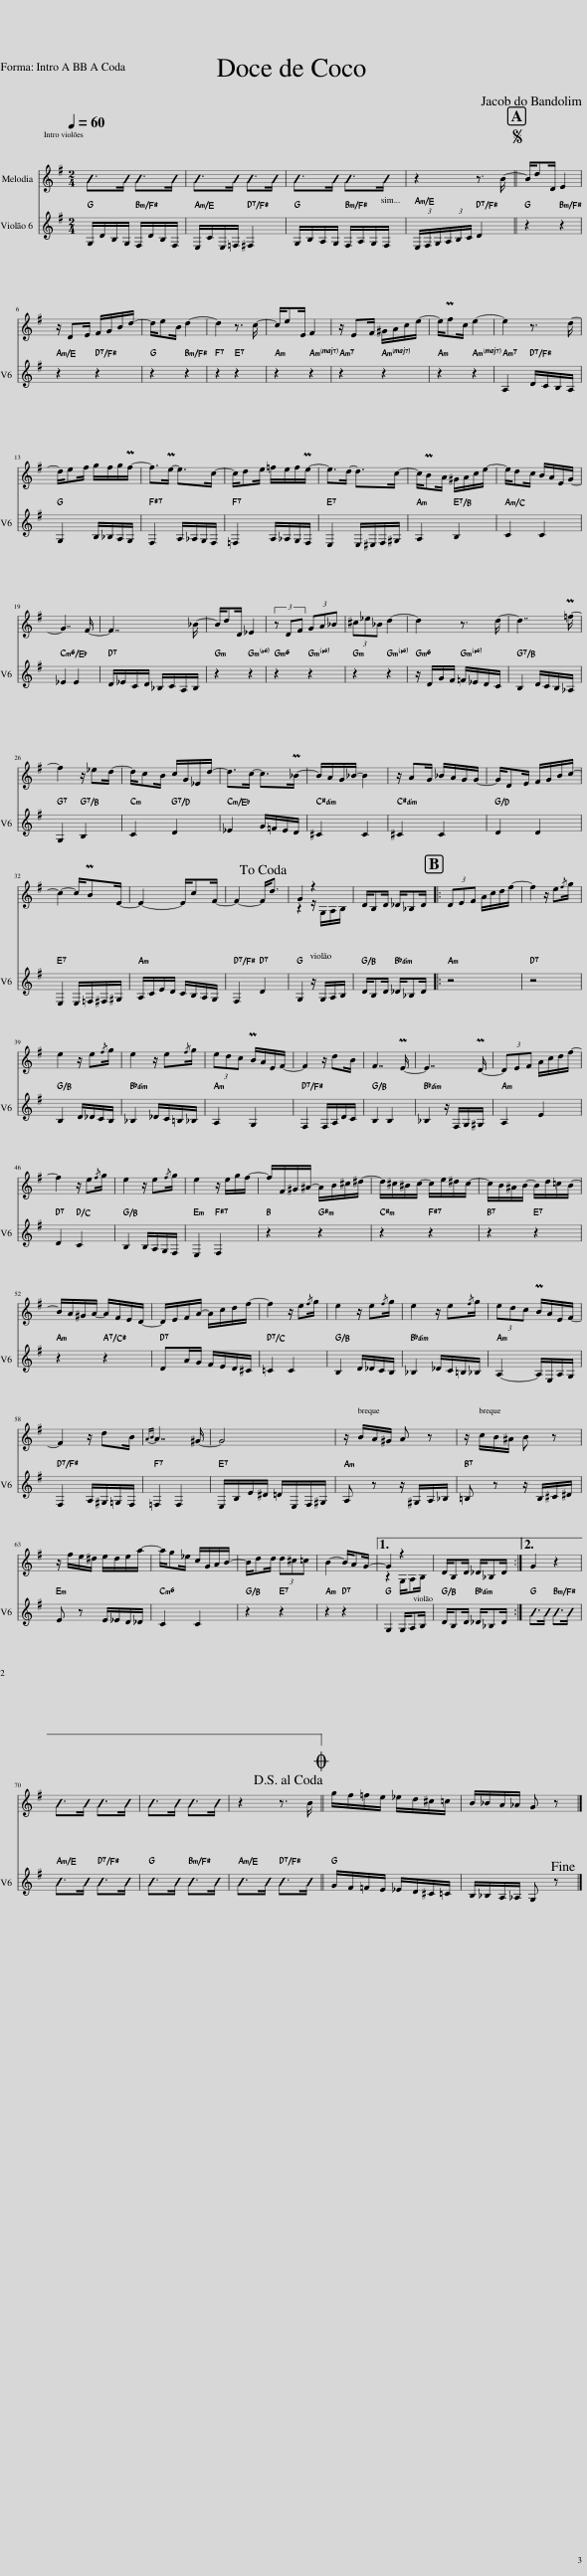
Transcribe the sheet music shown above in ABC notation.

X:1
%%score ( 1 2 ) 3
L:1/8
Q:1/4=60
M:2/4
I:linebreak $
K:G
V:1 treble
V:2 treble
V:3 treble transpose=-12
V:1
 B,>B, B,>B, | B,>B, B,>B, | B,>B, B,>B, | z2 z3/2 B/- ||S B/dD/ E2 |$ %5
 z/ DE/ F/G/B/d/- | d/eB/ d2- | d2 z3/2 c/- | c/eE/ F2 | z/ EF/ ^G/A/c/e/- | %10
 e/Pfc/ e2- | e2 z3/2 d/- |$ d/ef/ g/f/g/Pf/- | f>Pe- e>c- | c/de/ =f/e/f/Pe/- | %15
 e>d- d>c- | c/PBA/ ^G/A/c/e/- | e/dc/ B/A/E/G/- |$ G7/2 F/- | F7/2 _B/- | %20
 B/dD/ _E2 | (3z DF (3GA_B | (3^c_e_B d2- | d2 z3/2 d/- | d7/2 P=f/- |$ %25
 f2 z/ _ed/- | d/cB/ c/G/_E/d/- | d>c- c>P_B- | B/A/G/_B/- B2 | z/ AG/ _B/A/G/G/- | %30
 G/DE/ F/G/B/c/- |$ c2- c/PBE/- | E2- E/cF/- | F2- F<d!dacoda! | G2 z2 | %35
 D/B,D/ _D/_B,D/ |: (3DEF A/c/d/f/- | f2 z/ e{/f}g/ |$ e2 z/ e{/f}g/ | e2 z/ e{/f}g/ | %40
 (3edc PB/A/E/F/- | F2 z/ dB/ | F7/2 PE/- | E7/2 PD/- | (3DEF A/c/d/f/- |$ %45
 f2 z/ e{/f}g/ | e2 z/ e{/f}g/ | e2 z/ e/g/f/- | f/F/^G/^A/- A/B/^c/^d/- | d/^c/^B/c/- c/e/^d/c/- | %50
 c/B/^A/B/- B/d/=c/B/- |$ B/A/^G/A/- A/F/E/D/- | D/E/F/A/- A/c/d/f/- | f2 z/ e{/f}g/ | e2 z/ e{/f}g/ | %55
 e2 z/ e{/f}g/ | (3edc PB/A/E/F/- |$ F2 z/ dB/ |{A-B} A7/2 ^G/- | G4 | %60
 z/ B/A/^G/ A z | z/ c/B/^A/ B z |$ z/ f/e/^d/ e/d/e/a/- | a/g_e/ c/G/A/B/- | B/dd/ (3d^c=c | %65
 B2- B/AG/- |1 G2 z2 | D/B,D/ _D/_B,D/ :|2 G2 z2 |$ B,>B, B,>B, | %70
 B,>B, B,>B, | z2 z3/2 B/!D.S.! ||O g/f/=f/e/ _e/d/^c/=c/ | B/_B/A/_A/ G z!fine! |] %74
V:2
 x4 | x4 | x4 | x4 || x4 |$ %5
 x4 | x4 | x4 | x4 | x4 | %10
 x4 | x4 |$ x4 | x4 | x4 | %15
 x4 | x4 | x4 |$ x4 | x4 | %20
 x4 | x4 | x4 | x4 | x4 |$ %25
 x4 | x4 | x4 | x4 | x4 | %30
 x4 |$ x4 | x4 | x4 | z2 z/ G,/A,/B,/ | %35
 x4 |: x4 | x4 |$ x4 | x4 | %40
 x4 | x4 | x4 | x4 | x4 |$ %45
 x4 | x4 | x4 | x4 | x4 | %50
 x4 |$ x4 | x4 | x4 | x4 | %55
 x4 | x4 |$ x4 | x4 | x4 | %60
 x4 | x4 |$ x4 | x4 | x4 | %65
 x4 |1 z2 G,/A,B,/ | x4 :|2 x4 |$ x4 | %70
 x4 | x4 || x4 | x4 |] %74
V:3
 G,/D/B,/G,/ F,/D/B,/F,/ | E,/C/E,/=F,/ ^F,2 | G,/B,/A,/G,/ F,/A,/G,/F,/ | (3E,/F,/G,/(3A,/B,/C/ D2 || z2 z2 |$ %5
 z2 z2 | z2 z2 | z2 z2 | z2 z2 | z2 z2 | %10
 z2 z2 | A,2 D/C/B,/A,/ |$ G,2 B,/_B,/A,/G,/ | F,2 A,/_A,/G,/F,/ | =F,2 A,/_A,/G,/F,/ | %15
 E,2 E,/^E,/F,/^G,/ | A,2 B,2 | C2 C2 |$ _E2 E2 | D/_E/C/D/ _B,/C/A,/B,/ | %20
 z2 z2 | z2 z2 | z2 z2 | z/ D/G/F/ =F/_E/D/C/ | B,2 D/C/B,/_A,/ |$ %25
 G,2 B,2 | C2 D2 | _E2 G/=F/E/D/ | ^C2 C2 | ^C2 C2 | %30
 D2 D2 |$ E,2 E,/=F,/^F,/^G,/ | A,/C/E/D/ C/B,/A,/G,/ | F,2 D2 | G,2 z/ G,/A,/B,/ | %35
 D/B,D/ _D/_B,D/ |: z4 | z4 |$ B,2 D/_D/C/B,/ | _B,2 _D/C/=B,/_B,/ | %40
 A,2 G,2 | F,2 F,/A,/D/C/ | B,2 B,2 | _B,2 z/ F,/G,/^G,/ | A,2 E2 |$ %45
 D2 C2 | B,2 B,/A,/G,/F,/ | E,2 F,2 | z2 z2 | z2 z2 | %50
 z2 z2 |$ z2 z2 | DA/G/ F/E/D/^C/ | =C2 C2 | B,2 D/_D/C/B,/ | %55
 _B,2 _D/C/=B,/_B,/ | A,2- A,/E,/A,/G,/ |$ F,2 A,/^G,/=G,/F,/ | =F,2 F,2 | E,/B,/E/^D/ =D/E,/F,/^G,/ | %60
 A, z z/ ^G,/A,/_B,/ | =B, z z/ B,/^C/^D/ |$ E z E/_E/D/_D/ | C2 C2 | z2 z2 | %65
 z2 z2 |1 G,2 G,/A,B,/ | D/B,D/ _D/_B,D/ :|2 B>B B>B |$ B>B B>B | %70
 B>B B>B | B>B B>B || G/F/=F/E/ _E/D/^C/=C/ | B,/_B,/A,/_A,/ G, z |] %74
